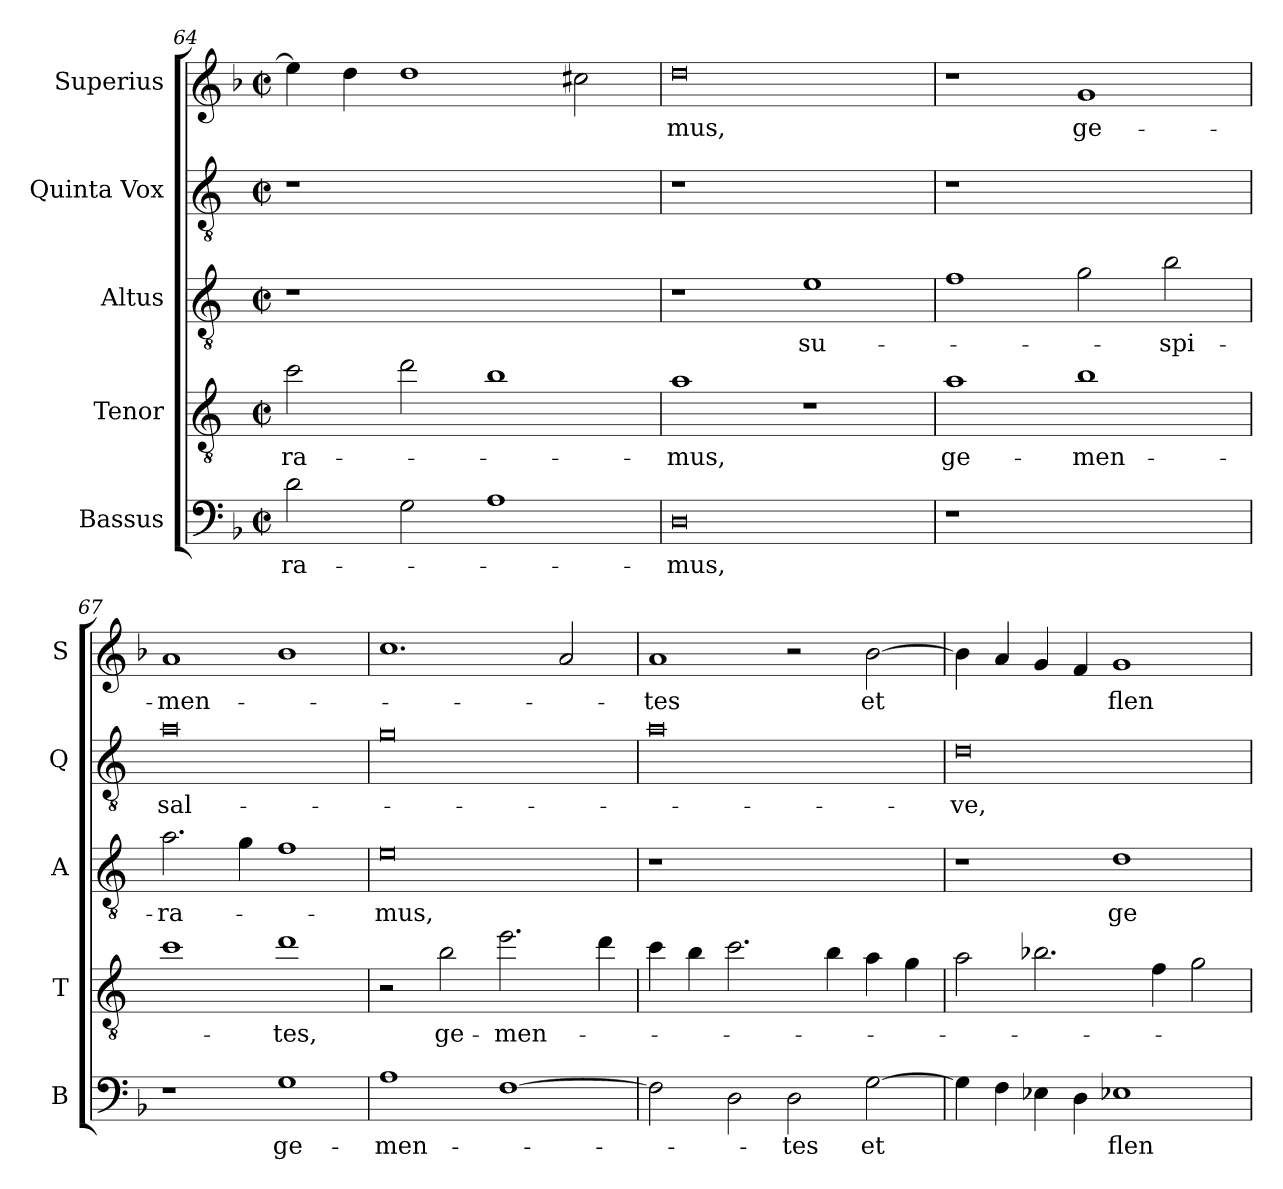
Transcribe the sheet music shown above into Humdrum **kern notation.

**kern	**text	**kern	**text	**kern	**text	**kern	**text	**kern	**text
*part5	*part5	*part4	*part4	*part3	*part3	*part2	*part2	*part1	*part1
*staff5	*staff5	*staff4	*staff4	*staff3	*staff3	*staff2	*staff2	*staff1	*staff1
*I"Bassus	*	*I"Tenor	*	*I"Altus	*	*I"Quinta Vox	*	*I"Superius	*
*I'B	*	*I'T	*	*I'A	*	*I'Q	*	*I'S	*
!!LO:PB:g=z
*clefF4	*	*clefGv2	*	*clefGv2	*	*clefGv2	*	*clefG2	*
*	*	*ITrd4c7	*	*ITrd4c7	*	*ITrd4c7	*	*	*
*k[b-]	*	*k[b-]	*	*k[b-]	*	*k[b-]	*	*k[b-]	*
*d:	*	*d:	*	*d:	*	*d:	*	*d:	*
*M2/2	*	*M2/2	*	*M2/2	*	*M2/2	*	*M2/2	*
*met(c|)	*	*met(c|)	*	*met(c|)	*	*met(c|)	*	*met(c|)	*
=64	=64	=64	=64	=64	=64	=64	=64	=64	=64
!	!LO:LY:b	!	!LO:LY:b	!	!	!	!	!	!
2d\	-ra-	2f\	-ra-	1r	.	1r	.	4ee\]	.
.	.	.	.	.	.	.	.	4dd\	.
2G\	.	2g\	.	.	.	.	.	1dd	.
1A	.	1e	.	1ryy	.	1ryy	.	.	.
.	.	.	.	.	.	.	.	2cc#X\	.
=65	=65	=65	=65	=65	=65	=65	=65	=65	=65
!	!LO:LY:b	!	!LO:LY:b	!	!	!	!	!	!LO:LY:b
0D	-mus,	1d	-mus,	1r	.	1r	.	0dd	-mus,
!	!	!	!	!	!LO:LY:b	!	!	!	!
.	.	1r	.	1A	su-	1ryy	.	.	.
=66	=66	=66	=66	=66	=66	=66	=66	=66	=66
!	!	!	!LO:LY:b	!	!	!	!	!	!
1r	.	1d	ge-	1B-	.	1r	.	1r	.
!	!	!	!LO:LY:b	!	!	!	!	!	!LO:LY:b
1ryy	.	1e	-men-	2c\	.	1ryy	.	1g	ge-
!	!	!	!	!	!LO:LY:b	!	!	!	!
.	.	.	.	2e\	-spi-	.	.	.	.
=67	=67	=67	=67	=67	=67	=67	=67	=67	=67
!	!	!	!	!	!LO:LY:b	!	!LO:LY:b	!	!LO:LY:b
1r	.	1f	.	2.d\	-ra-	0d	sal-	1a	-men-
.	.	.	.	4c\	.	.	.	.	.
!	!LO:LY:b	!	!LO:LY:b	!	!	!	!	!	!
1G	ge-	1g	-tes,	1B-	.	.	.	1b-	.
=68	=68	=68	=68	=68	=68	=68	=68	=68	=68
!	!LO:LY:b	!	!	!	!LO:LY:b	!	!	!	!
1A	-men-	2r	.	0A	-mus,	0c	.	1.cc	.
!	!	!	!LO:LY:b	!	!	!	!	!	!
.	.	2e\	ge-	.	.	.	.	.	.
!	!	!	!LO:LY:b	!	!	!	!	!	!
[1F	.	2.a\	-men-	.	.	.	.	.	.
.	.	.	.	.	.	.	.	2a/	.
.	.	4g\	.	.	.	.	.	.	.
=69	=69	=69	=69	=69	=69	=69	=69	=69	=69
!	!	!	!	!	!	!	!	!	!LO:LY:b
2F\]	.	4f\	.	1r	.	0d	.	1a	-tes
.	.	4e\	.	.	.	.	.	.	.
2D\	.	2.f\	.	.	.	.	.	.	.
!	!LO:LY:b	!	!	!	!	!	!	!	!
2D\	-tes	.	.	1ryy	.	.	.	2r	.
.	.	4e\	.	.	.	.	.	.	.
!	!LO:LY:b	!	!	!	!	!	!	!	!LO:LY:b
[2G\	et	4d\	.	.	.	.	.	[2b-\	et
.	.	4c\	.	.	.	.	.	.	.
!!LO:LB:g=z
=70	=70	=70	=70	=70	=70	=70	=70	=70	=70
!	!	!	!	!	!	!	!LO:LY:b	!	!
4G\]	.	2d\	.	1r	.	0G	-ve,	4b-\]	.
4F\	.	.	.	.	.	.	.	4a/	.
4E-X\	.	2.e-X\	.	.	.	.	.	4g/	.
4D\	.	.	.	.	.	.	.	4f/	.
!	!LO:LY:b	!	!	!	!LO:LY:b	!	!	!	!LO:LY:b
1E-X	flen-	.	.	1G	ge-	.	.	1g	flen-
.	.	4B-\	.	.	.	.	.	.	.
.	.	2c\	.	.	.	.	.	.	.
=	=	=	=	=	=	=	=	=	=
*-	*-	*-	*-	*-	*-	*-	*-	*-	*-
